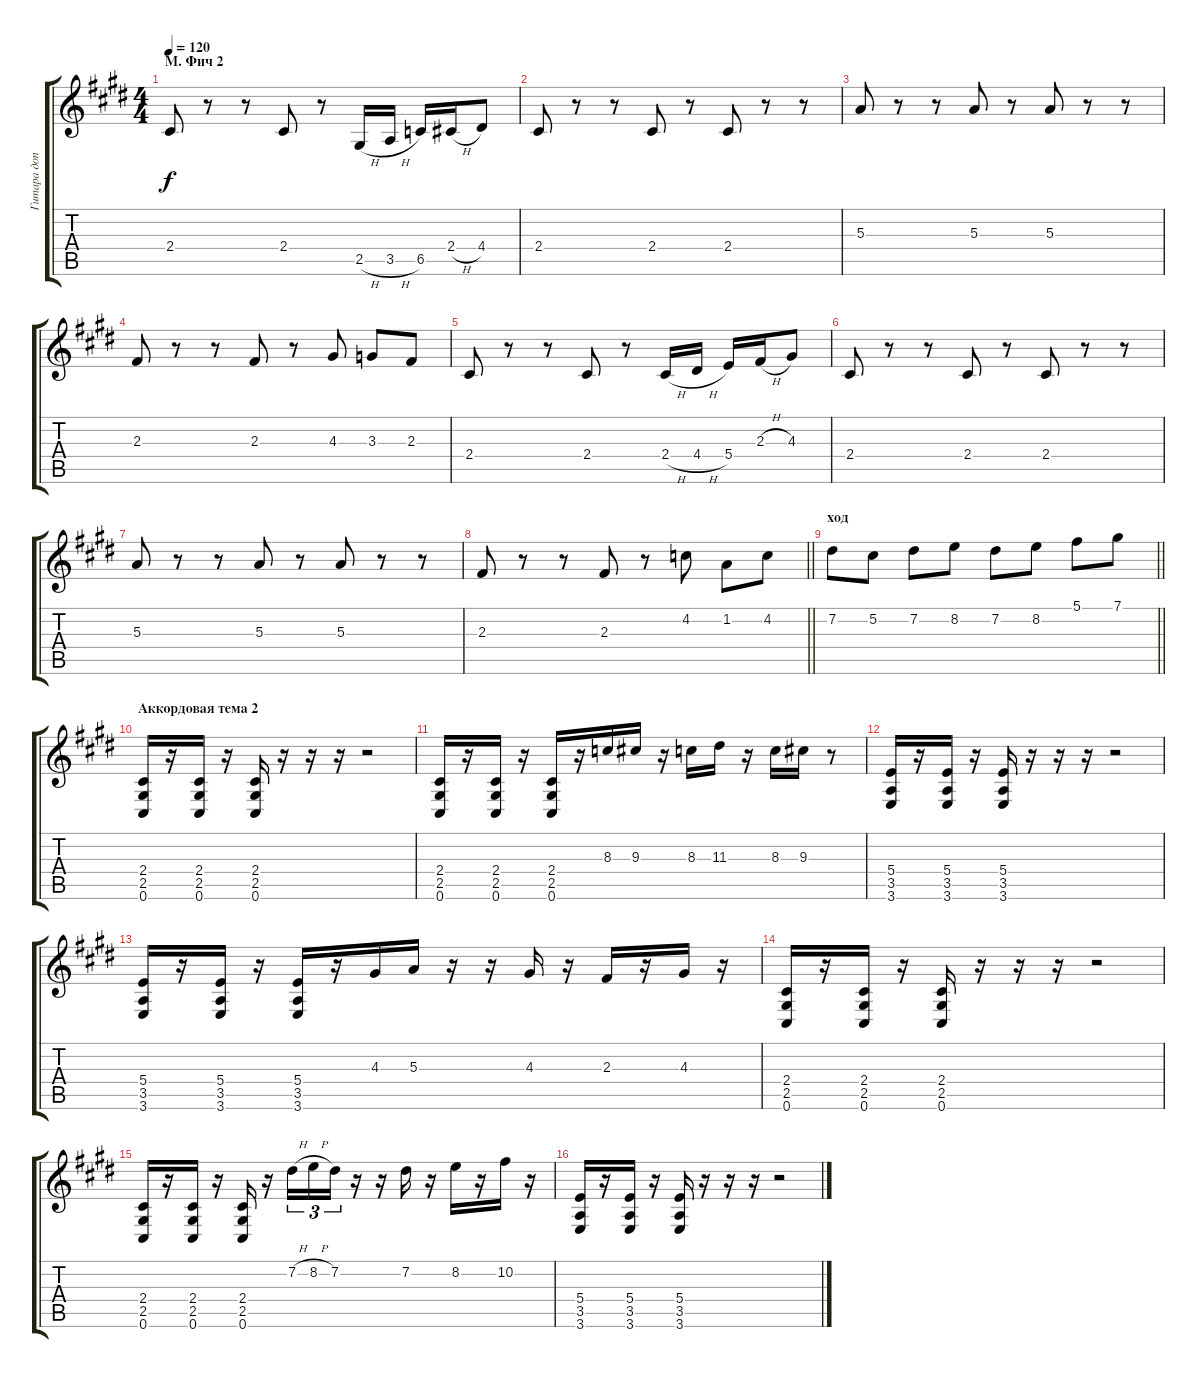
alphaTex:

\track ("Гитара доп" "Гитара доп") {instrument overdrivenguitar}
\staff {score tabs}
\tuning (Db4 Ab3 E3 B2 Gb2 Db2) {hide}
\ts (4 4)
\section ("" "М. Фич 2")
\tempo 120
\clef g2
\ks e
2.4.8{dy f} r.8 r.8 2.4.8 r.8 2.5{h}.16 3.5{h}.16 6.5.16 2.4{h}.16 4.4.8 |
2.4.8 r.8 r.8 2.4.8 r.8 2.4.8 r.8 r.8 |
5.3.8 r.8 r.8 5.3.8 r.8 5.3.8 r.8 r.8 |
2.3.8 r.8 r.8 2.3.8 r.8 4.3.8 3.3.8 2.3.8 |
2.4.8 r.8 r.8 2.4.8 r.8 2.4{h}.16 4.4{h}.16 5.4.16 2.3{h}.16 4.3.8 |
2.4.8 r.8 r.8 2.4.8 r.8 2.4.8 r.8 r.8 |
5.3.8 r.8 r.8 5.3.8 r.8 5.3.8 r.8 r.8 |
\barLineRight lightlight
2.3.8 r.8 r.8 2.3.8 r.8 4.2.8 1.2.8 4.2.8 |
\section ("" "ход")
\barLineRight lightlight
7.2.8 5.2.8 7.2.8 8.2.8 7.2.8 8.2.8 5.1.8 7.1.8 |
\section ("" "Аккордовая тема 2")
(2.4 2.5 0.6).16 r.16 (2.4 2.5 0.6).16 r.16 (2.4 2.5 0.6).16 r.16 r.16 r.16 r.2 |
(2.4 2.5 0.6).16 r.16 (2.4 2.5 0.6).16 r.16 (2.4 2.5 0.6).16 r.16 8.3.16 9.3.16 r.16 8.3.16 11.3.16 r.16 8.3.16 9.3.16 r.8 |
(5.4 3.5 3.6).16 r.16 (5.4 3.5 3.6).16 r.16 (5.4 3.5 3.6).16 r.16 r.16 r.16 r.2 |
(5.4 3.5 3.6).16 r.16 (5.4 3.5 3.6).16 r.16 (5.4 3.5 3.6).16 r.16 4.3.16 5.3.16 r.16 r.16 4.3.16 r.16 2.3.16 r.16 4.3.16 r.16 |
(2.4 2.5 0.6).16 r.16 (2.4 2.5 0.6).16 r.16 (2.4 2.5 0.6).16 r.16 r.16 r.16 r.2 |
(2.4 2.5 0.6).16 r.16 (2.4 2.5 0.6).16 r.16 (2.4 2.5 0.6).16 r.16 7.2{h}.16{tu (3 2)} 8.2{h}.16{tu (3 2)} 7.2.16{tu (3 2)} r.16 r.16 7.2.16 r.16 8.2.16 r.16 10.2.16 r.16 |
(5.4 3.5 3.6).16 r.16 (5.4 3.5 3.6).16 r.16 (5.4 3.5 3.6).16 r.16 r.16 r.16 r.2
